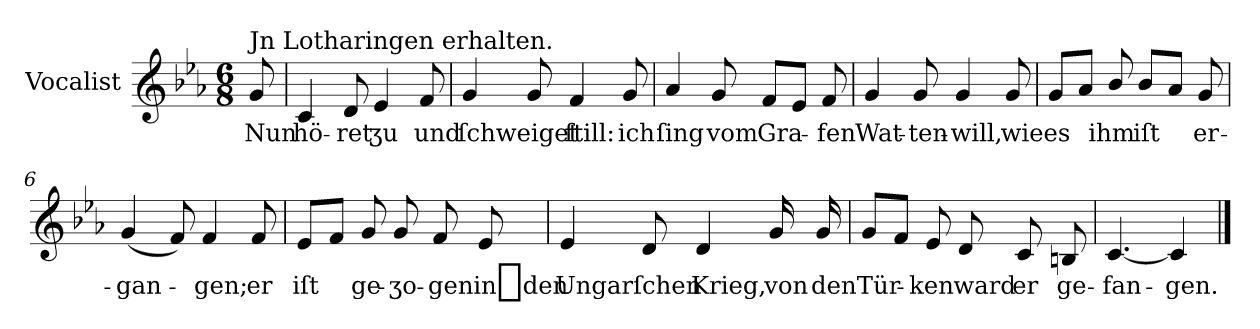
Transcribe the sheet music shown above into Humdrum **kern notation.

**kern	**text
*part1	*part1
*staff1	*staff1
*I"Vocalist	*
*k[b-e-a-]	*
*c:	*
*M6/8	*
=	=
!LO:TX:a:t=Jn Lotharingen erhalten.	!
8g	Nun
=1	=1
4c	hö-
8d	-ret
4e-	ʒu
8f	und
=2	=2
4g	ſchweiget
8g	.
4f	ſtill:
8g	ich
=3	=3
4a-	ſing
8g	vom
8fL	Gra-
8e-J	.
8f	-fen
=4	=4
4g	Wat-
8g	-ten-
4g	-will,
8g	wie
=5	=5
8gL	es
8a-J	.
8b-/	ihm
8b-L	iſt
8a-J	.
8g	er-
=6	=6
(4g	-gan-
8f)	.
4f	-gen;
8f	er
=7	=7
8e-L	iſt
8fJ	.
8g	ge-
8g	-ʒo-
8f	-gen
8e-	in_den
=8	=8
4e-	Ungarſchen
8d	.
4d	Krieg,
16g	von
16g	den
=9	=9
8gL	Tür-
8fJ	.
8e-	-ken
8d	ward
8c	er
8Bn	ge-
=10	=10
[4.c	-fan-
4c]	-gen.
==	==
*-	*-
